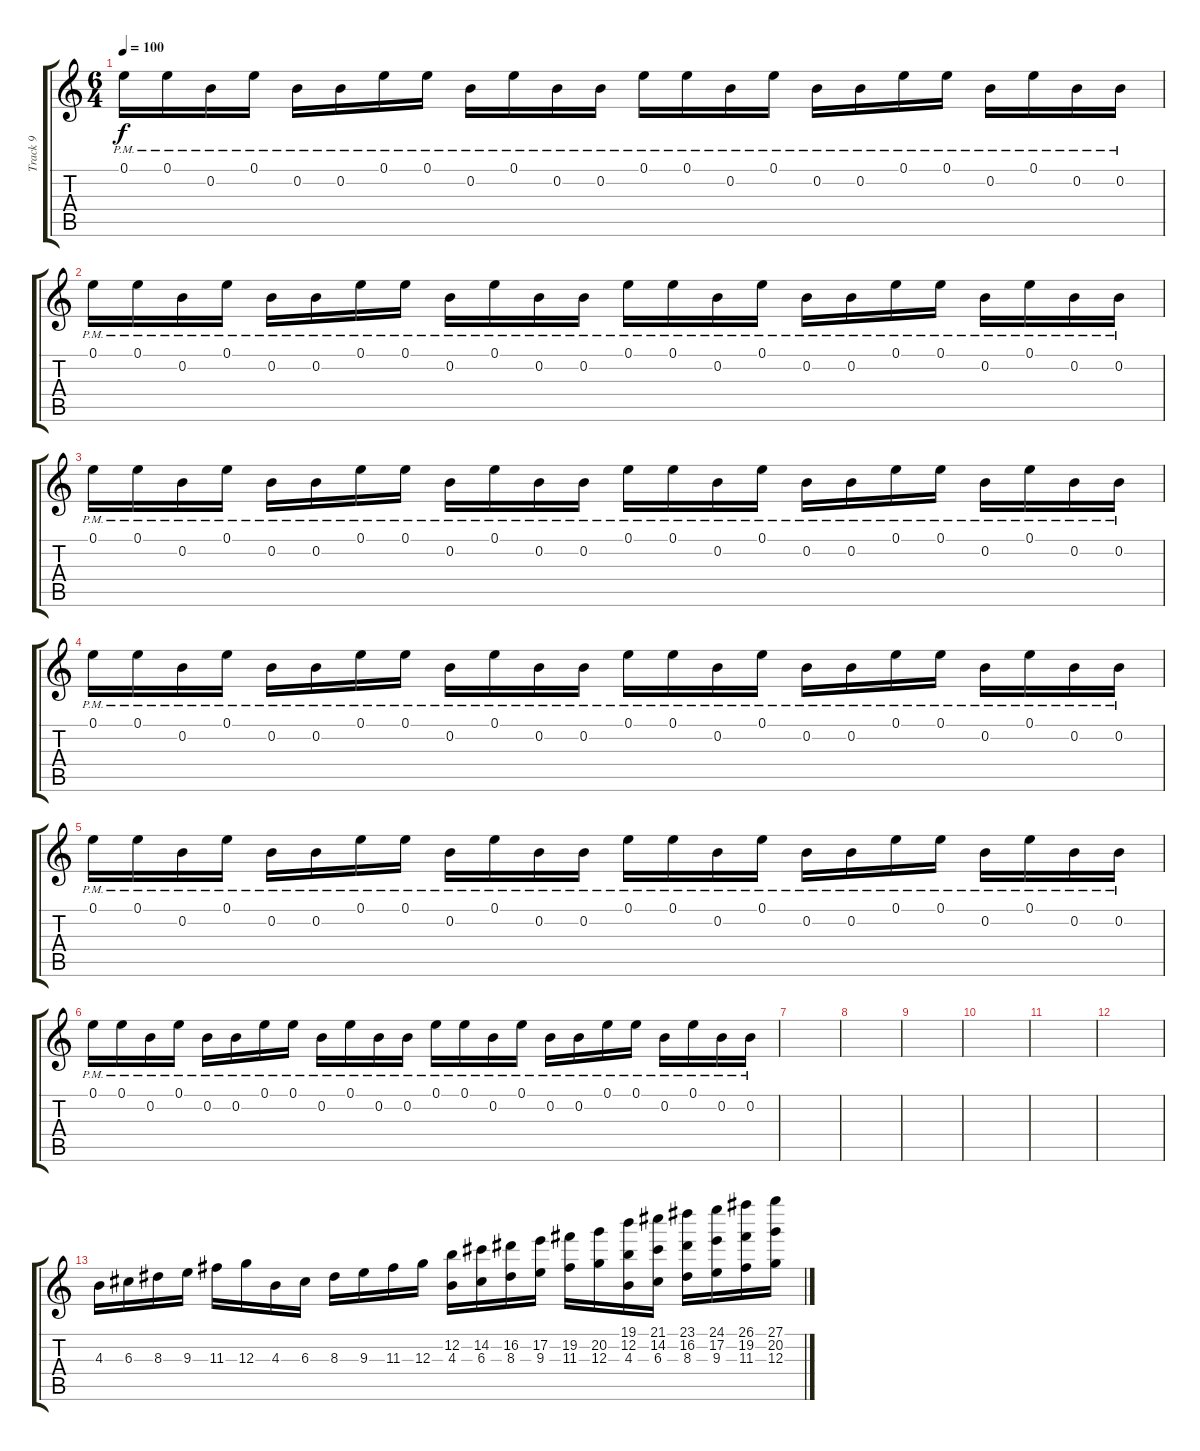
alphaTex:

\track ("Track 9" "Track 9") {instrument distortionguitar}
\staff {score tabs}
\tuning (E4 B3 G3 D3 A2 E2) {hide}
\ts (6 4)
\tempo 100
\clef g2
\ks c
0.1{pm}.16{dy f} 0.1{pm}.16 0.2{pm}.16 0.1{pm}.16 0.2{pm}.16 0.2{pm}.16 0.1{pm}.16 0.1{pm}.16 0.2{pm}.16 0.1{pm}.16 0.2{pm}.16 0.2{pm}.16 0.1{pm}.16 0.1{pm}.16 0.2{pm}.16 0.1{pm}.16 0.2{pm}.16 0.2{pm}.16 0.1{pm}.16 0.1{pm}.16 0.2{pm}.16 0.1{pm}.16 0.2{pm}.16 0.2{pm}.16 |
0.1{pm}.16 0.1{pm}.16 0.2{pm}.16 0.1{pm}.16 0.2{pm}.16 0.2{pm}.16 0.1{pm}.16 0.1{pm}.16 0.2{pm}.16 0.1{pm}.16 0.2{pm}.16 0.2{pm}.16 0.1{pm}.16 0.1{pm}.16 0.2{pm}.16 0.1{pm}.16 0.2{pm}.16 0.2{pm}.16 0.1{pm}.16 0.1{pm}.16 0.2{pm}.16 0.1{pm}.16 0.2{pm}.16 0.2{pm}.16 |
0.1{pm}.16 0.1{pm}.16 0.2{pm}.16 0.1{pm}.16 0.2{pm}.16 0.2{pm}.16 0.1{pm}.16 0.1{pm}.16 0.2{pm}.16 0.1{pm}.16 0.2{pm}.16 0.2{pm}.16 0.1{pm}.16 0.1{pm}.16 0.2{pm}.16 0.1{pm}.16 0.2{pm}.16 0.2{pm}.16 0.1{pm}.16 0.1{pm}.16 0.2{pm}.16 0.1{pm}.16 0.2{pm}.16 0.2{pm}.16 |
0.1{pm}.16 0.1{pm}.16 0.2{pm}.16 0.1{pm}.16 0.2{pm}.16 0.2{pm}.16 0.1{pm}.16 0.1{pm}.16 0.2{pm}.16 0.1{pm}.16 0.2{pm}.16 0.2{pm}.16 0.1{pm}.16 0.1{pm}.16 0.2{pm}.16 0.1{pm}.16 0.2{pm}.16 0.2{pm}.16 0.1{pm}.16 0.1{pm}.16 0.2{pm}.16 0.1{pm}.16 0.2{pm}.16 0.2{pm}.16 |
0.1{pm}.16 0.1{pm}.16 0.2{pm}.16 0.1{pm}.16 0.2{pm}.16 0.2{pm}.16 0.1{pm}.16 0.1{pm}.16 0.2{pm}.16 0.1{pm}.16 0.2{pm}.16 0.2{pm}.16 0.1{pm}.16 0.1{pm}.16 0.2{pm}.16 0.1{pm}.16 0.2{pm}.16 0.2{pm}.16 0.1{pm}.16 0.1{pm}.16 0.2{pm}.16 0.1{pm}.16 0.2{pm}.16 0.2{pm}.16 |
0.1{pm}.16 0.1{pm}.16 0.2{pm}.16 0.1{pm}.16 0.2{pm}.16 0.2{pm}.16 0.1{pm}.16 0.1{pm}.16 0.2{pm}.16 0.1{pm}.16 0.2{pm}.16 0.2{pm}.16 0.1{pm}.16 0.1{pm}.16 0.2{pm}.16 0.1{pm}.16 0.2{pm}.16 0.2{pm}.16 0.1{pm}.16 0.1{pm}.16 0.2{pm}.16 0.1{pm}.16 0.2{pm}.16 0.2{pm}.16 |
|
|
|
|
|
|
4.3.16 6.3.16 8.3.16 9.3.16 11.3.16 12.3.16 4.3.16 6.3.16 8.3.16 9.3.16 11.3.16 12.3.16 (12.2 4.3).16 (14.2 6.3).16 (16.2 8.3).16 (17.2 9.3).16 (19.2 11.3).16 (20.2 12.3).16 (19.1 12.2 4.3).16 (21.1 14.2 6.3).16 (23.1 16.2 8.3).16 (24.1 17.2 9.3).16 (26.1 19.2 11.3).16 (27.1 20.2 12.3).16
